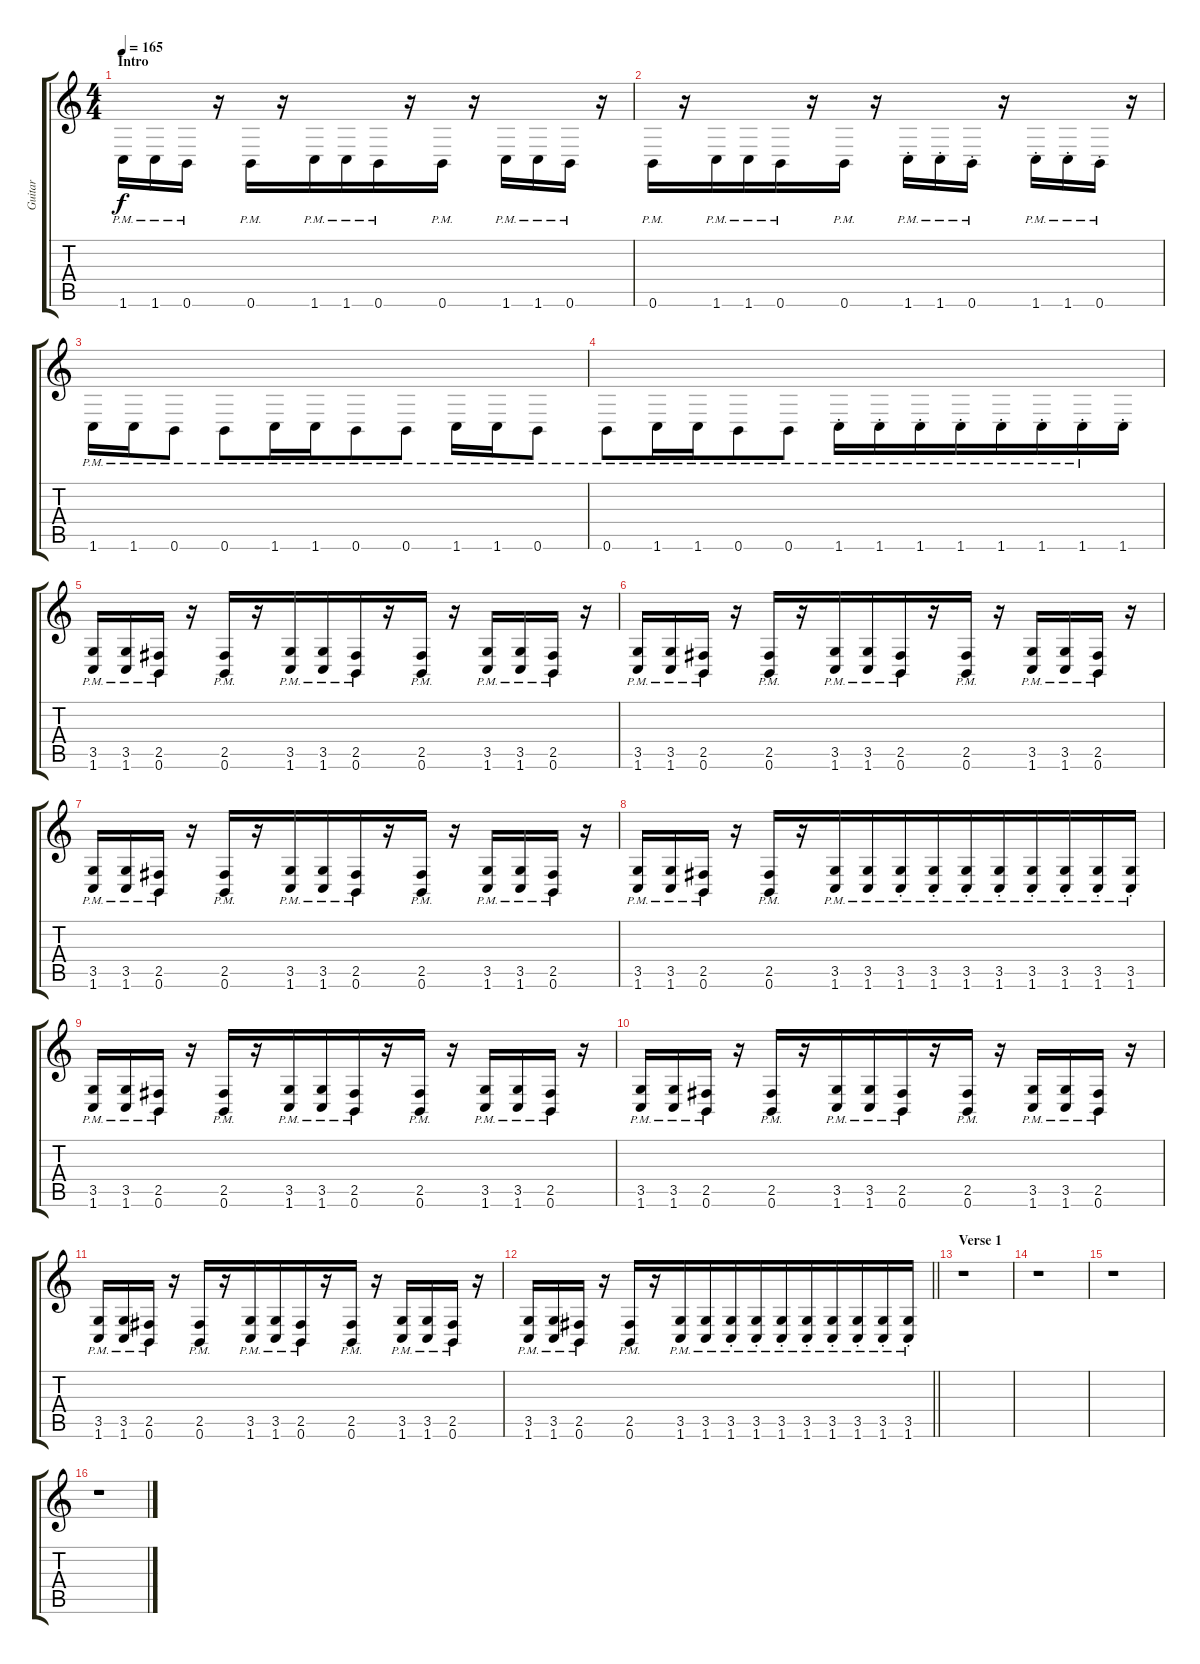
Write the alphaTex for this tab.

\track ("Guitar" "Guitar") {instrument distortionguitar}
\staff {score tabs}
\tuning (B3 Gb3 D3 A2 E2 B1) {hide}
\ts (4 4)
\section ("" "Intro")
\tempo 165
\clef g2
\ks c
1.6{pm}.16{dy f instrument distortionguitar beam Down} 1.6{pm}.16{beam Down} 0.6{pm}.16{beam Down} r.16 0.6{pm}.16{beam Down} r.16 1.6{pm}.16{beam Down} 1.6{pm}.16{beam Down beam merge} 0.6{pm}.16{beam Down} r.16 0.6{pm}.16{beam Down} r.16 1.6{pm}.16{beam Down} 1.6{pm}.16{beam Down} 0.6{pm}.16{beam Down} r.16 |
0.6{pm}.16{beam Down} r.16 1.6{pm}.16{beam Down beam merge} 1.6{pm}.16{beam Down beam merge} 0.6{pm}.16{beam Down} r.16 0.6{pm}.16{beam Down} r.16 1.6{pm st}.16{beam Down} 1.6{pm st}.16{beam Down} 0.6{pm st}.16{beam Down} r.16 1.6{pm st}.16{beam Down} 1.6{pm st}.16{beam Down} 0.6{pm st}.16{beam Down} r.16 |
1.6{pm}.16{beam Down} 1.6{pm}.16{beam Down} 0.6{pm}.8{beam Down} 0.6{pm}.8{beam Down} 1.6{pm}.16{beam Down} 1.6{pm}.16{beam Down beam merge} 0.6{pm}.8{beam Down} 0.6{pm}.8{beam Down} 1.6{pm}.16{beam Down} 1.6{pm}.16{beam Down} 0.6{pm}.8{beam Down} |
0.6{pm}.8{beam Down} 1.6{pm}.16{beam Down beam merge} 1.6{pm}.16{beam Down beam merge} 0.6{pm}.8{beam Down} 0.6{pm}.8{beam Down} 1.6{pm st}.16{beam Down} 1.6{pm st}.16{beam Down} 1.6{pm st}.16{beam Down} 1.6{pm st}.16{beam Down beam merge} 1.6{pm st}.16{beam Down} 1.6{pm st}.16{beam Down} 1.6{pm st}.16{beam Down} 1.6{st}.16{beam Down} |
(3.5{pm} 1.6{pm}).16 (3.5{pm} 1.6{pm}).16 (2.5{pm} 0.6{pm}).16 r.16 (2.5{pm} 0.6{pm}).16 r.16 (3.5{pm} 1.6{pm}).16 (3.5{pm} 1.6{pm}).16{beam merge} (2.5{pm} 0.6{pm}).16 r.16 (2.5{pm} 0.6{pm}).16 r.16 (3.5{pm} 1.6{pm}).16 (3.5{pm} 1.6{pm}).16 (2.5{pm} 0.6{pm}).16 r.16 |
(3.5{pm} 1.6{pm}).16 (3.5{pm} 1.6{pm}).16 (2.5{pm} 0.6{pm}).16 r.16 (2.5{pm} 0.6{pm}).16 r.16 (3.5{pm} 1.6{pm}).16 (3.5{pm} 1.6{pm}).16{beam merge} (2.5{pm} 0.6{pm}).16 r.16 (2.5{pm} 0.6{pm}).16 r.16 (3.5{pm} 1.6{pm}).16 (3.5{pm} 1.6{pm}).16 (2.5{pm} 0.6{pm}).16 r.16 |
(3.5{pm} 1.6{pm}).16 (3.5{pm} 1.6{pm}).16 (2.5{pm} 0.6{pm}).16 r.16 (2.5{pm} 0.6{pm}).16 r.16 (3.5{pm} 1.6{pm}).16 (3.5{pm} 1.6{pm}).16{beam merge} (2.5{pm} 0.6{pm}).16 r.16 (2.5{pm} 0.6{pm}).16 r.16 (3.5{pm} 1.6{pm}).16 (3.5{pm} 1.6{pm}).16 (2.5{pm} 0.6{pm}).16 r.16 |
(3.5{pm} 1.6{pm}).16 (3.5{pm} 1.6{pm}).16 (2.5{pm} 0.6{pm}).16 r.16 (2.5{pm} 0.6{pm}).16 r.16 (3.5{pm} 1.6{pm}).16 (3.5{pm} 1.6{pm}).16{beam merge} (3.5{pm st} 1.6{pm st}).16 (3.5{pm st} 1.6{pm st}).16 (3.5{pm st} 1.6{pm st}).16 (3.5{pm st} 1.6{pm st}).16{beam merge} (3.5{pm st} 1.6{pm st}).16 (3.5{pm st} 1.6{pm st}).16 (3.5{pm st} 1.6{pm st}).16 (3.5{pm st} 1.6{pm st}).16 |
(3.5{pm} 1.6{pm}).16 (3.5{pm} 1.6{pm}).16 (2.5{pm} 0.6{pm}).16 r.16 (2.5{pm} 0.6{pm}).16 r.16 (3.5{pm} 1.6{pm}).16 (3.5{pm} 1.6{pm}).16{beam merge} (2.5{pm} 0.6{pm}).16 r.16 (2.5{pm} 0.6{pm}).16 r.16 (3.5{pm} 1.6{pm}).16 (3.5{pm} 1.6{pm}).16 (2.5{pm} 0.6{pm}).16 r.16 |
(3.5{pm} 1.6{pm}).16 (3.5{pm} 1.6{pm}).16 (2.5{pm} 0.6{pm}).16 r.16 (2.5{pm} 0.6{pm}).16 r.16 (3.5{pm} 1.6{pm}).16 (3.5{pm} 1.6{pm}).16{beam merge} (2.5{pm} 0.6{pm}).16 r.16 (2.5{pm} 0.6{pm}).16 r.16 (3.5{pm} 1.6{pm}).16 (3.5{pm} 1.6{pm}).16 (2.5{pm} 0.6{pm}).16 r.16 |
(3.5{pm} 1.6{pm}).16 (3.5{pm} 1.6{pm}).16 (2.5{pm} 0.6{pm}).16 r.16 (2.5{pm} 0.6{pm}).16 r.16 (3.5{pm} 1.6{pm}).16 (3.5{pm} 1.6{pm}).16{beam merge} (2.5{pm} 0.6{pm}).16 r.16 (2.5{pm} 0.6{pm}).16 r.16 (3.5{pm} 1.6{pm}).16 (3.5{pm} 1.6{pm}).16 (2.5{pm} 0.6{pm}).16 r.16 |
\barLineRight lightlight
(3.5{pm} 1.6{pm}).16 (3.5{pm} 1.6{pm}).16 (2.5{pm} 0.6{pm}).16 r.16 (2.5{pm} 0.6{pm}).16 r.16 (3.5{pm} 1.6{pm}).16 (3.5{pm} 1.6{pm}).16{beam merge} (3.5{pm st} 1.6{pm st}).16 (3.5{pm st} 1.6{pm st}).16 (3.5{pm st} 1.6{pm st}).16 (3.5{pm st} 1.6{pm st}).16{beam merge} (3.5{pm st} 1.6{pm st}).16 (3.5{pm st} 1.6{pm st}).16 (3.5{pm st} 1.6{pm st}).16 (3.5{pm st} 1.6{pm st}).16 |
\section ("" "Verse 1")
r.1 |
r.1 |
r.1 |
r.1
